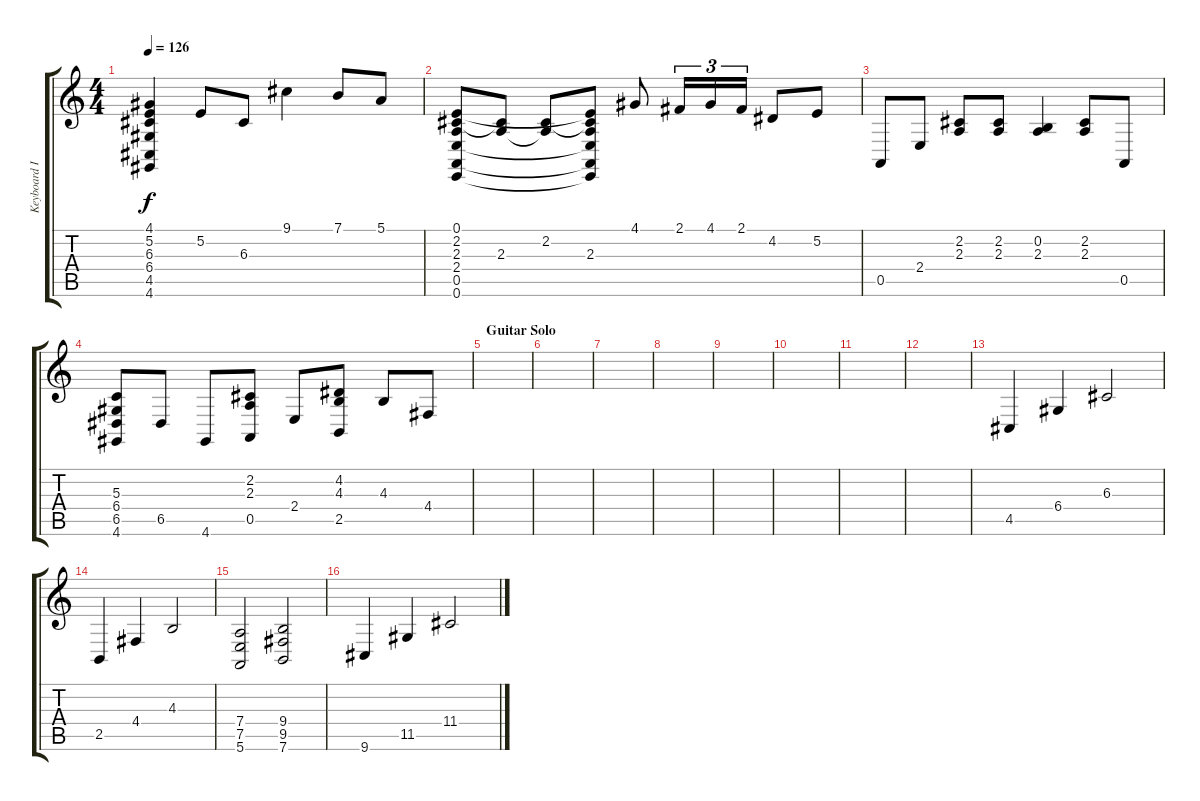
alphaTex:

\track ("Keyboard II" "Keyboard I") {instrument acousticgrandpiano}
\staff {score tabs}
\tuning (E4 B3 G3 D3 A2 E2) {hide}
\ts (4 4)
\tempo 126
\clef g2
\ks c
(4.1 5.2 6.3 6.4 4.5 4.6).4{dy f} 5.2.8 6.3.8 9.1.4 7.1.8 5.1.8 |
(0.1 2.2 2.3 2.4 0.5 0.6).8 (2.2{t} 2.3).8 (2.2 2.3{t}).8 (0.1{t} 2.2{t} 2.3 2.4{t} 0.5{t} 0.6{t}).8 4.1.8 2.1.16{tu (3 2)} 4.1.16{tu (3 2)} 2.1.16{tu (3 2)} 4.2.8 5.2.8 |
0.5.8 2.4.8 (2.2 2.3).8 (2.2 2.3).8 (0.2 2.3).4 (2.2 2.3).8 0.5.8 |
(5.3 6.4 6.5 4.6).8 6.5.8 4.6.8 (2.2 2.3 0.5).8 2.4.8 (4.2 4.3 2.5).8 4.3.8 4.4.8 |
\section ("" "Guitar Solo")
|
|
|
|
|
|
|
|
4.5.4 6.4.4 6.3.2 |
2.5.4 4.4.4 4.3.2 |
(7.4 7.5 5.6).2 (9.4 9.5 7.6).2 |
9.6.4 11.5.4 11.4.2
